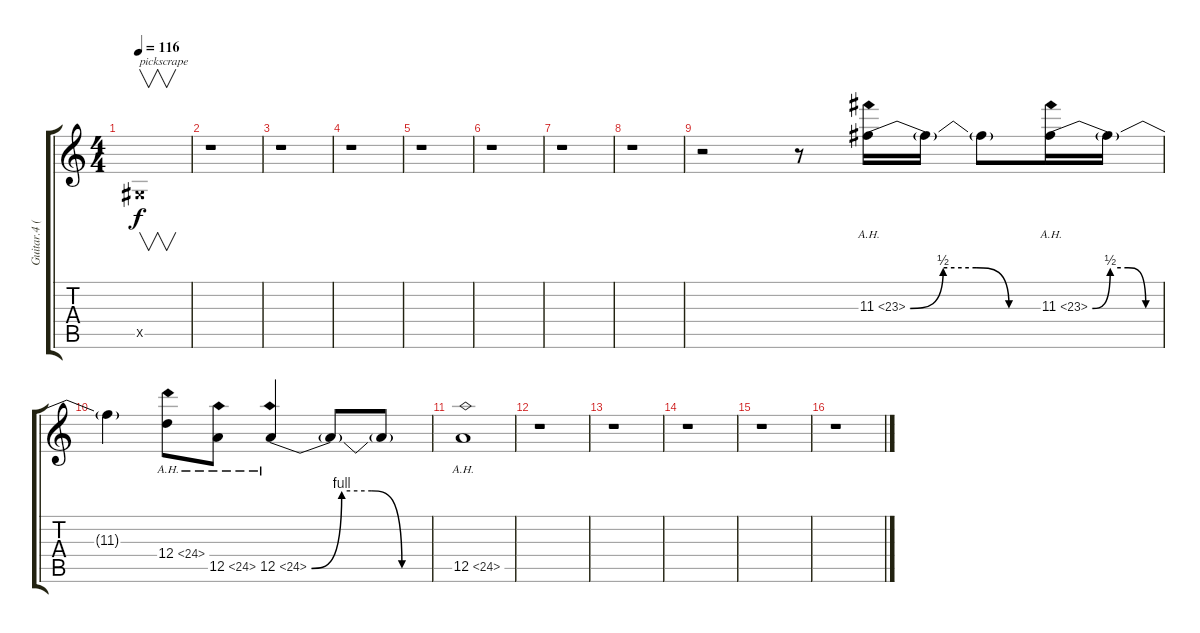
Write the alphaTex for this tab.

\track ("Guitar.4 (solo)" "Guitar.4 (") {instrument distortionguitar}
\staff {score tabs}
\tuning (E4 B3 G3 D3 A2 E2) {hide}
\ts (4 4)
\tempo 116
\clef g2
\ks c
-1.5{x}.1{v txt "pickscrape" dy f} |
r.1 |
r.1 |
r.1 |
r.1 |
r.1 |
r.1 |
r.1 |
r.2 r.8 11.3{be (custom 0 0 15 2 30 2 45 0 60 0) ah 12}.16 11.3{t}.16 11.3{t}.8 11.3{be (custom 0 0 15 2 30 2 45 0 60 0) ah 12}.16 11.3{t}.16 |
11.3{t}.4 12.4{ah 12}.8 12.5{ah 12}.8 12.5{be (custom 0 0 15 4 30 4 45 0 60 0) ah 12}.4 12.5{t}.8 12.5{t}.8 |
12.5{ah 12}.1 |
r.1 |
r.1 |
r.1 |
r.1 |
r.1
